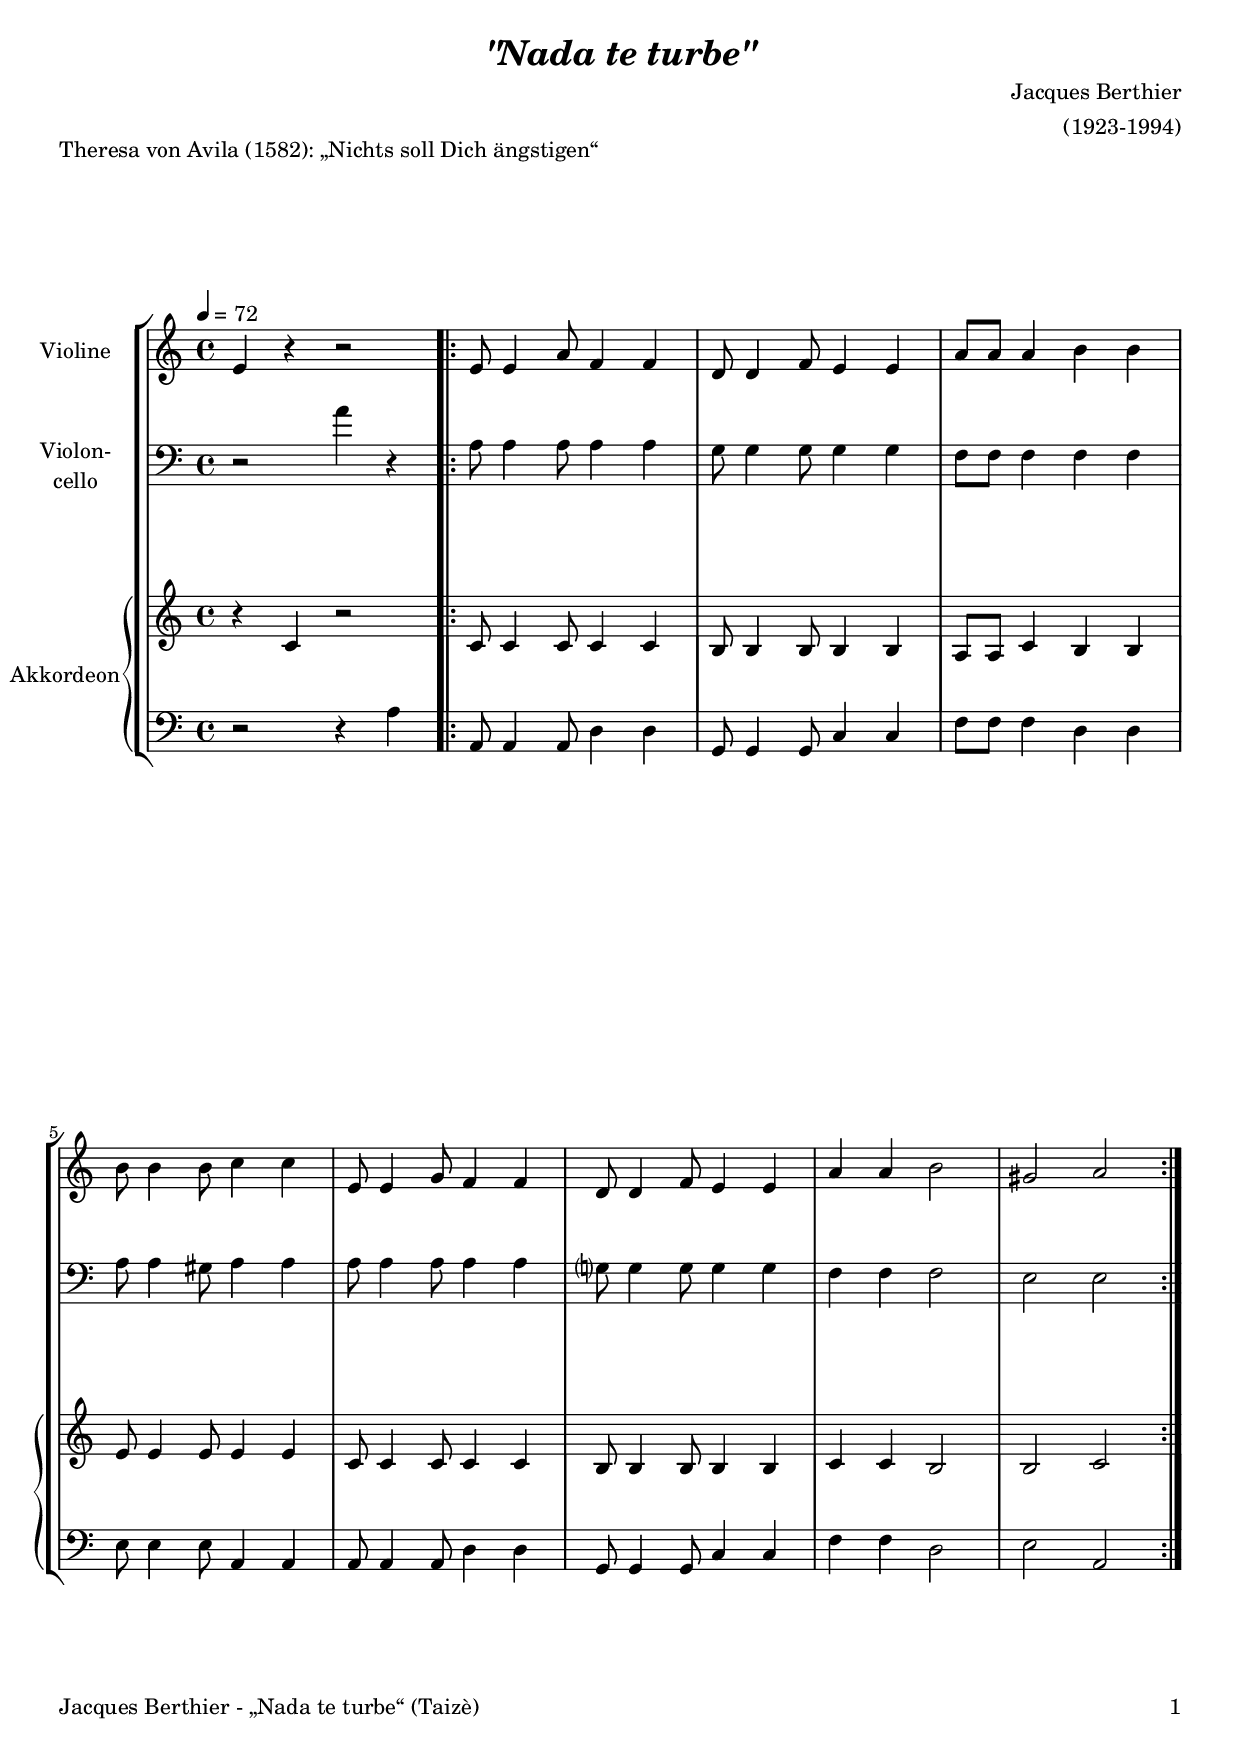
\version "2.24.4"
\include "deutsch.ly"

#(set-global-staff-size 19)

\header {
  title       = \markup \bold \italic "\"Nada te turbe\""
  composer    = "Jacques Berthier"
  arranger    = "(1923-1994)"
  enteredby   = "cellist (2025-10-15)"
  piece       = "Theresa von Avila (1582): „Nichts soll Dich ängstigen“"
}

voiceconsts = {
  \key c \major
  \time 4/4
%  \numericTimeSignature
  \compressEmptyMeasures
% Set default beaming for all staves
%  \set Timing.beamExceptions = #'()
%  \set Timing.baseMoment     = #(ly:make-moment 1 4)
%  \set Timing.beatStructure  = #'(1 1 1)
  \tempo 4=72
}

mipz = "pizzicato strings"
mivl = "violin"
miba = "cello"
% mikl = "bright acoustic"
% mikl = "church organ"
mikl = "concertina"

va = \relative c' {
  \voiceconsts

  e4 r r2
  \repeat volta 3 {
    e8 e4 a8 f4 f
    d8 d4 f8 e4 e
    a8 a a4 h h

    h8 h4 h8 c4 c
    e,8 e4 g8 f4 f
    d8 d4 f8 e4 e
    a a h2
    gis a
  }
}

vb = \relative c'' {
  \voiceconsts
  \clef "bass"

  r2 a4 r
  \repeat volta 3 {
    a,8 a4 a8 a4 a
    g8 g4 g8 g4 g
    f8 f f4 f f

    a8 a4 gis8 a4 a
    a8 a4 a8 a4 a
    g?8 g4 g8 g4 g
    f f f2
    e e
  }
}

vc = \relative c' {
  \voiceconsts

  r4 c r2
  \repeat volta 3 {
    c8 c4 c8 c4 c
    h8 h4 h8 h4 h
    a8 a c4 h h

    e8 e4 e8 e4 e
    c8 c4 c8 c4 c
    h8 h4 h8 h4 h
    c c h2
    h c
  }
}

vd = \relative c' {
  \voiceconsts
  \clef "bass"
  
  r2 r4 a
  \repeat volta 3 {
    a,8 a4 a8 d4 d
    g,8 g4 g8 c4 c
    f8 f f4 d d

    e8 e4 e8 a,4 a
    a8 a4 a8 d4 d
    g,8 g4 g8 c4 c
    f f d2
    e a,
  }
}


music = \new StaffGroup <<
  \new Staff {
    \set Staff.midiInstrument = \mivl
    \set Staff.instrumentName = \markup \center-column { "Violine" }
    \transpose c c { \va }
  }

  \new Staff {
    \set Staff.midiInstrument = \miba
    \set Staff.instrumentName = \markup \center-column { "Violon-" "cello" }
    \transpose c c { \vb }
  }

  \new PianoStaff <<
    \set PianoStaff.midiInstrument = \mikl
    \set PianoStaff.instrumentName = \markup \center-column { "Akkordeon" }
    <<
      \new Staff {
	\transpose c c { \vc }
      }
      
      %    \new Dynamics \vdy
      
      \new Staff {
	\transpose c c { \vd }
      }
    >>  
  >>
>>

\book {
  \paper {
    print-page-number = ##t
    print-first-page-number = ##t
    ragged-last-bottom = ##f
    oddHeaderMarkup = \markup \null
    evenHeaderMarkup = \markup \null
    oddFooterMarkup = \markup {
      \fill-line {
        \if \should-print-page-number
        "Jacques Berthier - „Nada te turbe“ (Taizè)" \fromproperty #'page:page-number-string
      }
    }
    evenFooterMarkup = \oddFooterMarkup
  } \score {
    \music
    \layout {}
  }

  \score {
    \unfoldRepeats \music

    \midi {
      \context {
        \Score
      }
    }
  }
}
